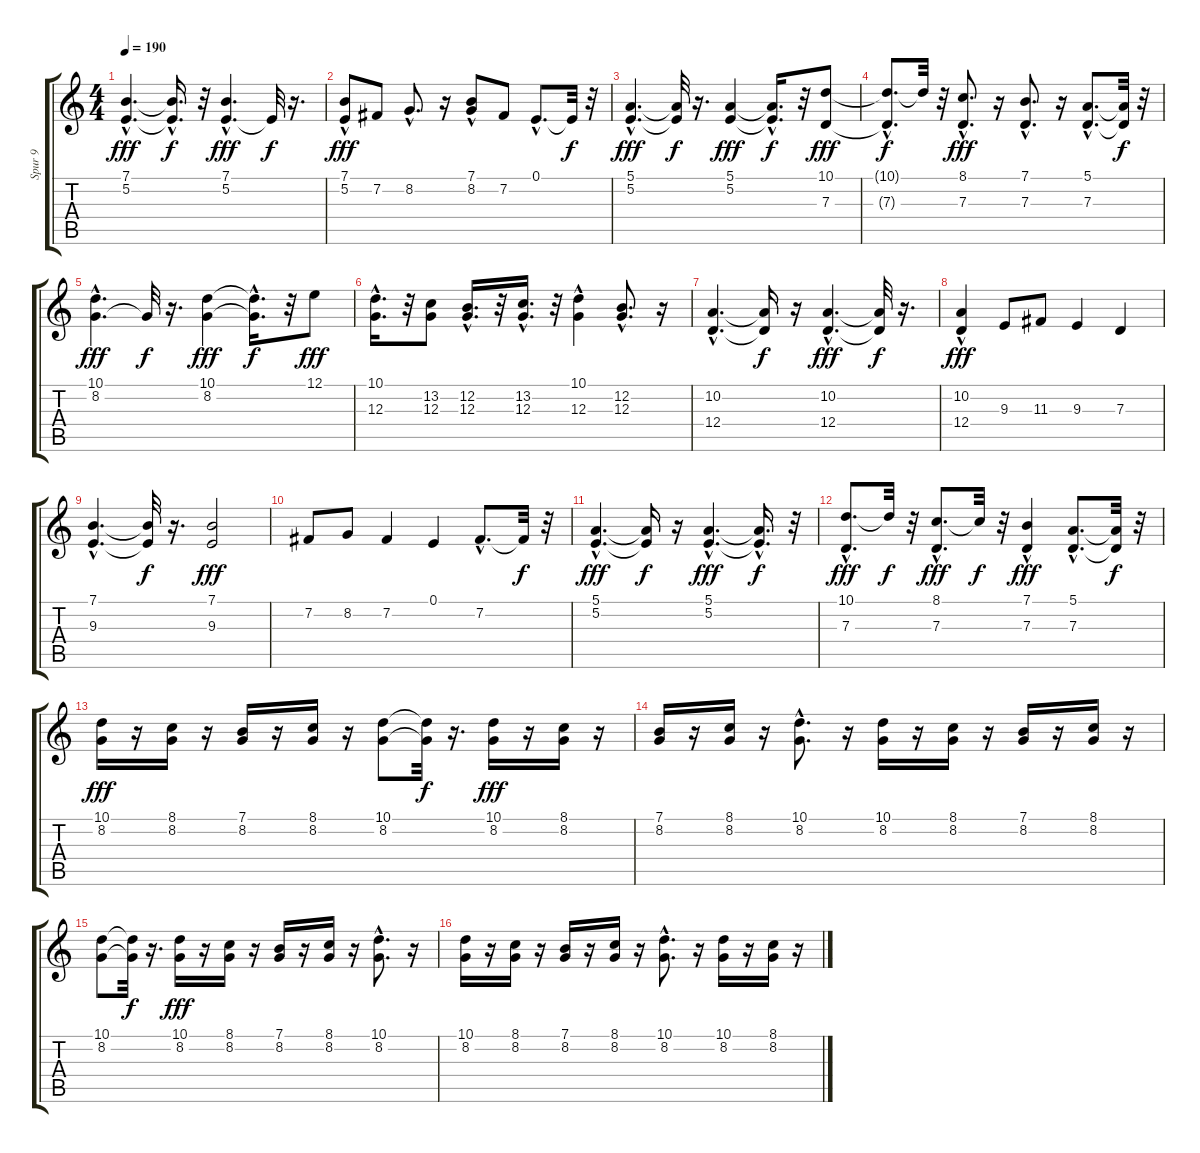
\track ("Spur 9" "Spur 9") {instrument violin}
\staff {score tabs}
\tuning (E4 B3 G3 D3 A2 E2) {hide}
\ts (4 4)
\tempo 190
\clef g2
\ks c
(7.1{hac} 5.2{hac}).4{d dy fff} (7.1{hac t} 5.2{t}).16{d dy f} r.32 (7.1{hac} 5.2{hac}).4{d dy fff} 5.2{t}.32{dy f} r.16{d} |
(7.1{hac} 5.2).8{dy fff} 7.2.8 8.2{hac}.8{d} r.16 (7.1{hac} 8.2).8 7.2.8 0.1{hac}.8{d} 0.1{t}.32{dy f} r.32 |
(5.1{hac} 5.2{hac}).4{d dy fff} (5.1{t} 5.2{t}).32{dy f} r.16{d} (5.1 5.2).4{dy fff} (5.1{hac t} 5.2{t}).16{d dy f} r.32 (10.1 7.3).8{dy fff} |
(10.1{hac t} 7.3{hac t}).8{d dy f} 10.1{t}.32 r.32 (8.1{hac} 7.3{hac}).8{d dy fff} r.16 (7.1{hac} 7.3).8{d} r.16 (5.1{hac} 7.3{hac}).8{d} (5.1{t} 7.3{t}).32{dy f} r.32 |
(10.1{hac} 8.2{hac}).4{d dy fff} 8.2{t}.32{dy f} r.16{d} (10.1 8.2).4{dy fff} (10.1{t} 8.2{hac t}).16{d dy f} r.32 12.1.8{dy fff} |
(10.1{hac} 12.3{hac}).16{d} r.32 (13.2 12.3).8 (12.2{hac} 12.3).16{d} r.32 (13.2{hac} 12.3).16{d} r.32 (10.1 12.3{hac}).4 (12.2{hac} 12.3{hac}).8{d} r.16 |
(10.2{hac} 12.4{hac}).4{d} (10.2{t} 12.4{t}).16{dy f} r.16 (10.2{hac} 12.4{hac}).4{d dy fff} (10.2{t} 12.4{t}).32{dy f} r.16{d} |
(10.2{hac} 12.4).4{dy fff} 9.3.8 11.3.8 9.3.4 7.3.4 |
(7.1{hac} 9.3{hac}).4{d} (7.1{t} 9.3{t}).32{dy f} r.16{d} (7.1 9.3).2{dy fff} |
7.2.8 8.2.8 7.2.4 0.1.4 7.2{hac}.8{d} 7.2{t}.32{dy f} r.32 |
(5.1{hac} 5.2{hac}).4{d dy fff} (5.1{t} 5.2{t}).16{dy f} r.16 (5.1{hac} 5.2{hac}).4{d dy fff} (5.1{hac t} 5.2{t}).16{d dy f} r.32 |
(10.1{hac} 7.3{hac}).8{d dy fff} 10.1{t}.32{dy f} r.32 (8.1{hac} 7.3{hac}).8{d dy fff} 8.1{t}.32{dy f} r.32 (7.1 7.3{hac}).4{dy fff} (5.1{hac} 7.3{hac}).8{d} (5.1{t} 7.3{t}).32{dy f} r.32 |
(10.1 8.2).16{dy fff} r.16 (8.1 8.2).16 r.16 (7.1 8.2).16 r.16 (8.1 8.2).16 r.16 (10.1 8.2).8 (10.1{t} 8.2{t}).32{dy f} r.16{d} (10.1 8.2).16{dy fff} r.16 (8.1 8.2).16 r.16 |
(7.1 8.2).16 r.16 (8.1 8.2).16 r.16 (10.1{hac} 8.2{hac}).8{d} r.16 (10.1 8.2).16 r.16 (8.1 8.2).16 r.16 (7.1 8.2).16 r.16 (8.1 8.2).16 r.16 |
(10.1 8.2).8 (10.1{t} 8.2{t}).32{dy f} r.16{d} (10.1 8.2).16{dy fff} r.16 (8.1 8.2).16 r.16 (7.1 8.2).16 r.16 (8.1 8.2).16 r.16 (10.1{hac} 8.2{hac}).8{d} r.16 |
(10.1 8.2).16 r.16 (8.1 8.2).16 r.16 (7.1 8.2).16 r.16 (8.1 8.2).16 r.16 (10.1{hac} 8.2{hac}).8{d} r.16 (10.1 8.2).16 r.16 (8.1 8.2).16 r.16
